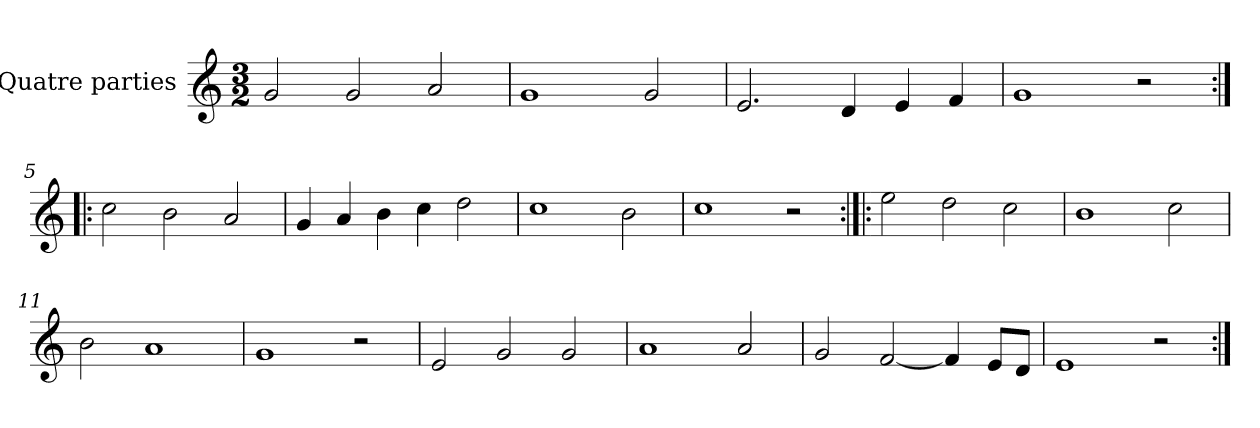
**kern
*part1
*staff1
*I"Quatre parties
*clefG2
*k[]
*M3/2
*MM180
=1
2g/
2g/
2a/
=2
1g
2g/
=3
2.e/
4d/
4e/
4f/
=4
1g
2r
=5:|!|:
2cc\
2b\
2a/
=6
4g/
4a/
4b\
4cc\
2dd\
=7
1cc
2b\
=8
1cc
2r
=9:|!|:
2ee\
2dd\
2cc\
=10
1b
2cc\
=11
2b\
1a
=12
1g
2r
=13
2e/
2g/
2g/
=14
1a
2a/
=15
2g/
[2f/
4f/]
8e/L
8d/J
=16
1e
2r
=:|!
*-
